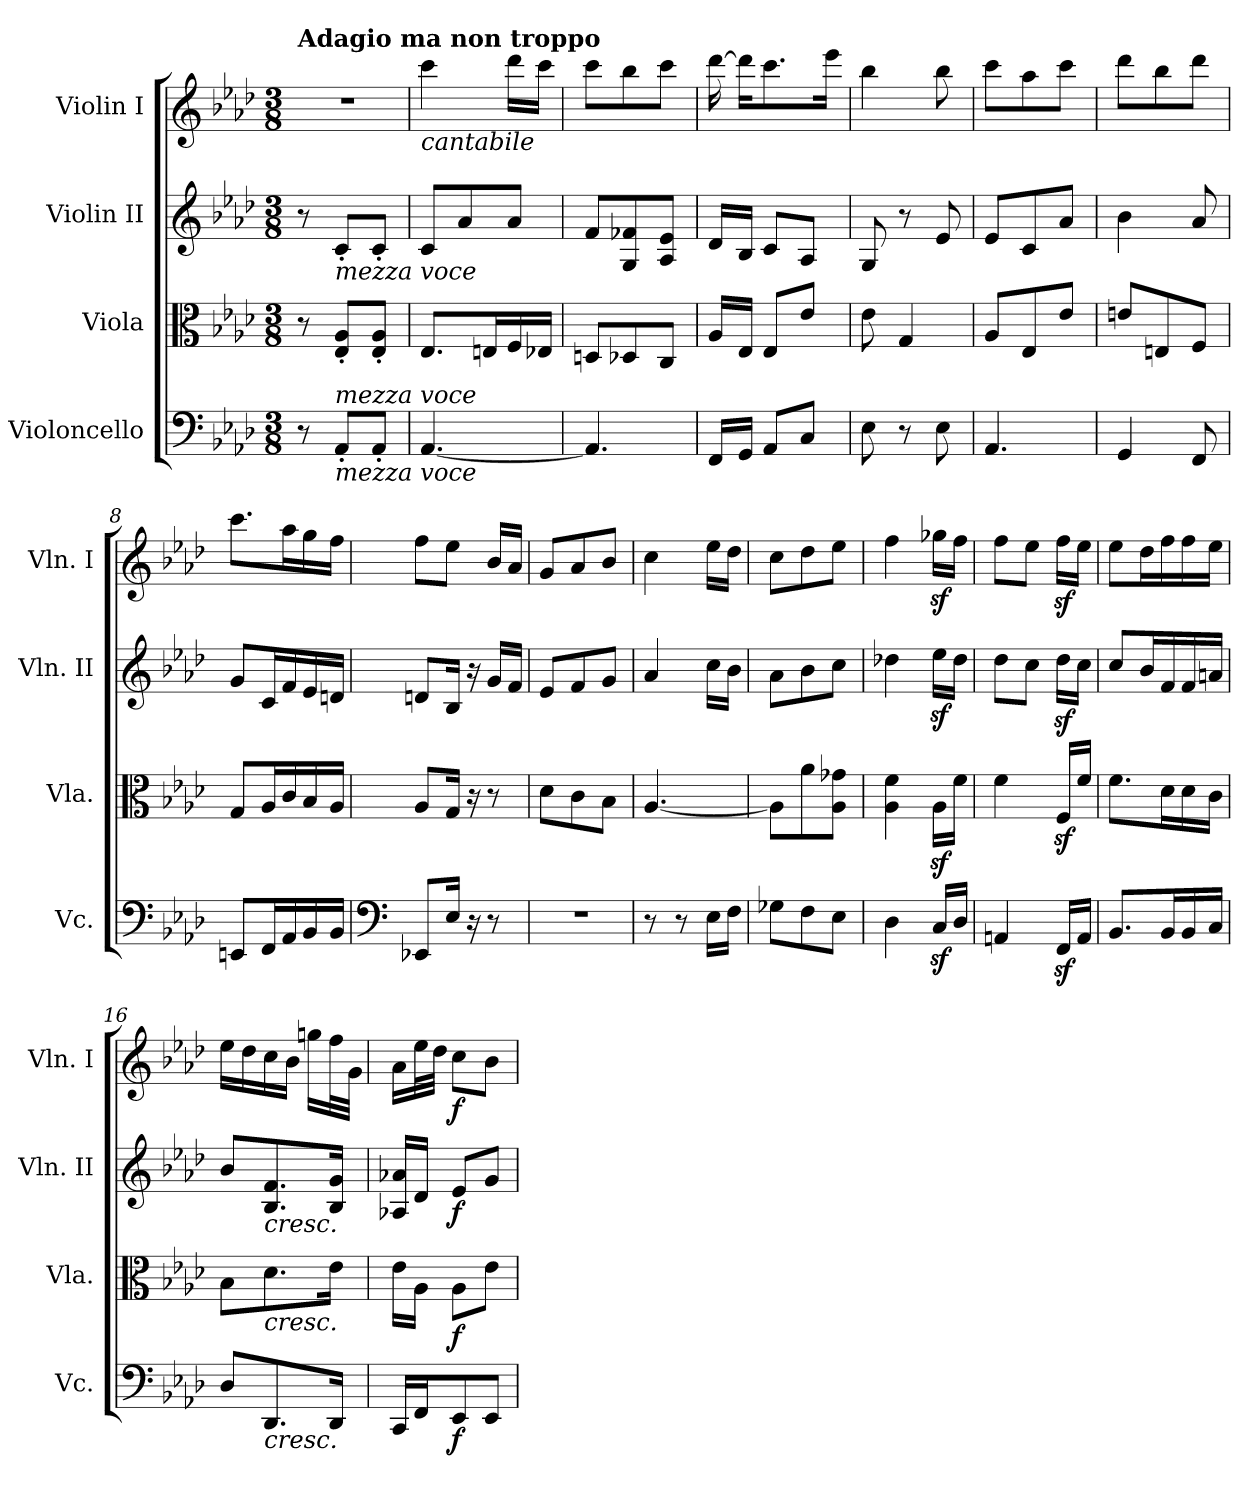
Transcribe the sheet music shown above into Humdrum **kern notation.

**kern	**dynam	**kern	**dynam	**kern	**dynam	**kern	**dynam
*part4	*part4	*part3	*part3	*part2	*part2	*part1	*part1
*staff4	*staff4	*staff3	*staff3	*staff2	*staff2	*staff1	*staff1
*I"Violoncello	*	*I"Viola	*	*I"Violin II	*	*I"Violin I	*
*I'Vc.	*	*I'Vla.	*	*I'Vln. II	*	*I'Vln. I	*
*clefF4	*	*clefC3	*	*clefG2	*	*clefG2	*
*k[b-e-a-d-]	*	*k[b-e-a-d-]	*	*k[b-e-a-d-]	*	*k[b-e-a-d-]	*
*A-:	*	*A-:	*	*A-:	*	*A-:	*
*M3/8	*	*M3/8	*	*M3/8	*	*M3/8	*
*MM60	*	*MM60	*	*MM60	*	*MM60	*
=1	=1	=1	=1	=1	=1	=1	=1
!	!	!	!	!	!	!LO:TX:a:B:t=Adagio ma non troppo	!
8r	.	8r	.	8r	.	4.r	.
!	!	!	!	!LO:TX:b:i:t=mezza voce	!	!	!
!LO:TX:a:i:t=mezza voce	!	!	!	!	!	!	!
!LO:TX:b:i:t=mezza voce	!	!	!	!	!	!	!
8AA-'/L	.	8E-/' 8A-/'L	.	8c'/L	.	.	.
8AA-'/J	.	8E-/' 8A-/'J	.	8c'/J	.	.	.
=2	=2	=2	=2	=2	=2	=2	=2
!	!	!	!	!	!	!LO:TX:b:i:t=cantabile	!
[4.AA-/	.	8.E-/L	.	8c/L	.	4ccc\	.
.	.	.	.	8a-/	.	.	.
.	.	16En/L	.	.	.	.	.
.	.	16F/	.	8a-/J	.	16ddd-\LL	.
.	.	16E-X/JJ	.	.	.	16ccc\JJ	.
=3	=3	=3	=3	=3	=3	=3	=3
4.AA-/]	.	8Dn/L	.	8f/L	.	8ccc\L	.
.	.	8D-X/	.	8G/ 8f-X/	.	8bb-\	.
.	.	8C/J	.	8A-/ 8e-/J	.	8ccc\J	.
=4	=4	=4	=4	=4	=4	=4	=4
16FF/LL	.	16A-/LL	.	16d-/LL	.	[16ddd-\	.
16GG/JJ	.	16E-/JJ	.	16B-/JJ	.	16ddd-\KL]	.
8AA-/L	.	8E-/L	.	8c/L	.	8.ccc\	.
8C/J	.	8e-/J	.	8A-/J	.	.	.
.	.	.	.	.	.	16eee-\Jk	.
=5	=5	=5	=5	=5	=5	=5	=5
8E-\	.	8e-\	.	8G/	.	4bb-\	.
8r	.	4G/	.	8r	.	.	.
8E-\	.	.	.	8e-/	.	8bb-\	.
=6	=6	=6	=6	=6	=6	=6	=6
4.AA-/	.	8A-/L	.	8e-/L	.	8ccc\L	.
.	.	8E-/	.	8c/	.	8aa-\	.
.	.	8e-/J	.	8a-/J	.	8ccc\J	.
=7	=7	=7	=7	=7	=7	=7	=7
4GG/	.	8en/L	.	4b-\	.	8ddd-\L	.
.	.	8En/	.	.	.	8bb-\	.
8FF/	.	8F/J	.	8a-/	.	8ddd-\J	.
!!LO:LB:g=z
=8	=8	=8	=8	=8	=8	=8	=8
8EEn/L	.	8G/L	.	8g/L	.	8.ccc\L	.
16FF/L	.	16A-/L	.	16c/L	.	.	.
16AA-/	.	16c/	.	16f/	.	16aa-\L	.
16BB-/	.	16B-/	.	16e-/	.	16gg\	.
16BB-/JJ	.	16A-/JJ	.	16dn/JJ	.	16ff\JJ	.
=9	=9	=9	=9	=9	=9	=9	=9
*clefF4	*	*	*	*	*	*	*
8EE-X/L	.	8A-/L	.	8dn/L	.	8ff\L	.
16E-/Jk	.	16G/Jk	.	16B-/Jk	.	8ee-\J	.
16r	.	16r	.	16r	.	.	.
8r	.	8r	.	16g/LL	.	16b-/LL	.
.	.	.	.	16f/JJ	.	16a-/JJ	.
!!LO:LB:g=z
=10	=10	=10	=10	=10	=10	=10	=10
4.r	.	8d-\L	.	8e-/L	.	8g/L	.
.	.	8c\	.	8f/	.	8a-/	.
.	.	8B-\J	.	8g/J	.	8b-/J	.
=11	=11	=11	=11	=11	=11	=11	=11
8r	.	[4.A-/	.	4a-/	.	4cc\	.
8r	.	.	.	.	.	.	.
16E-\LL	.	.	.	16cc\LL	.	16ee-\LL	.
16F\JJ	.	.	.	16b-\JJ	.	16dd-\JJ	.
=12	=12	=12	=12	=12	=12	=12	=12
8G-X\L	.	8A-\L]	.	8a-\L	.	8cc\L	.
8F\	.	8a-\	.	8b-\	.	8dd-\	.
8E-\J	.	8A-\ 8g-X\J	.	8cc\J	.	8ee-\J	.
=13	=13	=13	=13	=13	=13	=13	=13
4D-\	.	4A-\ 4f\	.	4dd-X\	.	4ff\	.
16Cz</LL	.	16A-z<\LL	.	16ee-z<\LL	.	16gg-Xz<\LL	.
16D-/JJ	.	16f\JJ	.	16dd-\JJ	.	16ff\JJ	.
=14	=14	=14	=14	=14	=14	=14	=14
4AAn/	.	4f\	.	8dd-\L	.	8ff\L	.
.	.	.	.	8cc\J	.	8ee-\J	.
16FFz</LL	.	16Fz</LL	.	16dd-z<\LL	.	16ffz<\LL	.
16AA/JJ	.	16f/JJ	.	16cc\JJ	.	16ee-\JJ	.
=15	=15	=15	=15	=15	=15	=15	=15
8.BB-/L	.	8.f\L	.	8cc/L	.	8ee-\L	.
.	.	.	.	16b-/L	.	16dd-\L	.
16BB-/L	.	16d-\L	.	16f/	.	16ff\	.
16BB-/	.	16d-\	.	16f/	.	16ff\	.
16C/JJ	.	16c\JJ	.	16an/JJ	.	16ee-\JJ	.
!!LO:LB:g=z
=16	=16	=16	=16	=16	=16	=16	=16
8D-/L	.	8B-\L	.	8b-/L	.	16ee-\LL	.
.	.	.	.	.	.	16dd-\	.
!	!	!	!	!LO:TX:b:i:t=cresc.	!	!	!
!	!	!LO:TX:b:i:t=cresc.	!	!	!	!	!
!LO:TX:b:i:t=cresc.	!	!	!	!	!	!	!
8.DD-/	.	8.d-\	.	8.B-/ 8.f/	.	16cc\	.
.	.	.	.	.	.	16b-\JJ	.
.	.	.	.	.	.	16ggn\LL	.
16DD-/Jk	.	16e-\Jk	.	16B-/ 16g/Jk	.	32ff\L	.
.	.	.	.	.	.	32g\JJJ	.
=17	=17	=17	=17	=17	=17	=17	=17
16CC/LL	.	16e-\LL	.	16A-X/ 16a-X/LL	.	16a-\LL	.
16FF/J	.	16A-\JJ	.	16d-/JJ	.	32ee-\L	.
.	.	.	.	.	.	32dd-\JJJ	.
!	!LO:DY:b	!	!LO:DY:b	!	!LO:DY:b	!	!LO:DY:b
8EE-/	f	8A-\L	f	8e-/L	f	8cc\L	f
8EE-/J	.	8e-\J	.	8g/J	.	8b-\J	.
=	=	=	=	=	=	=	=
*-	*-	*-	*-	*-	*-	*-	*-
